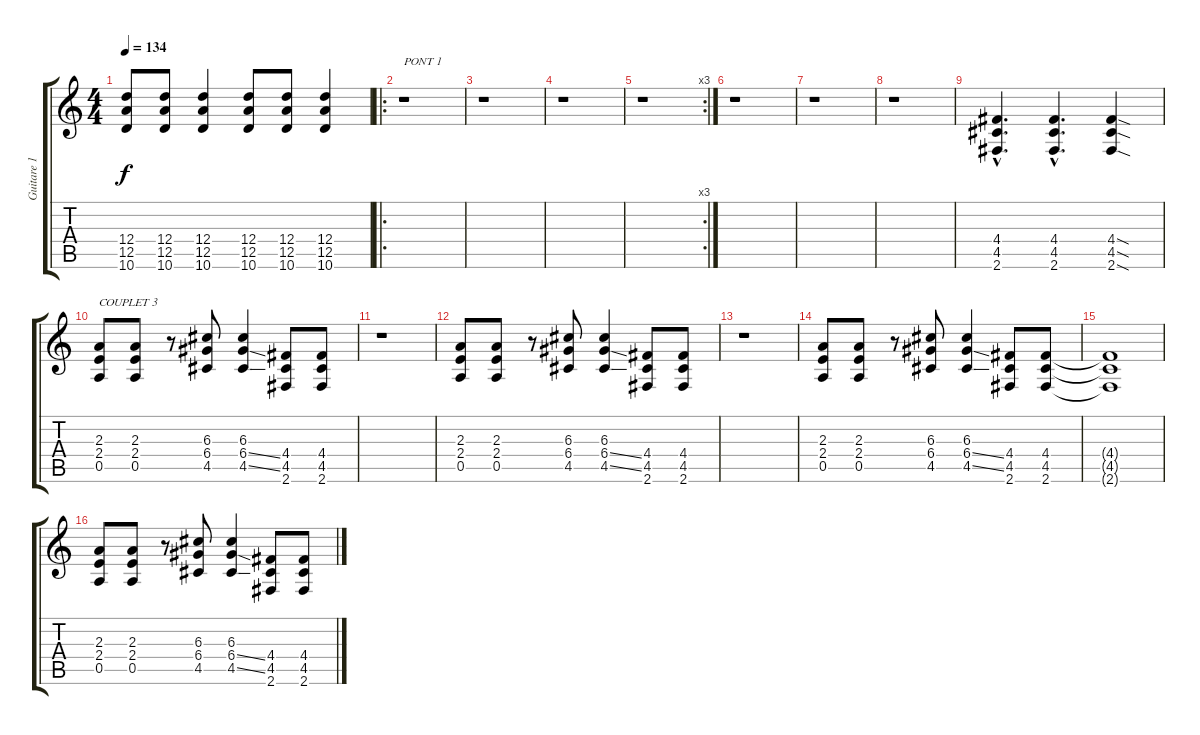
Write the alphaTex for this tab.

\track ("Guitare 1 (son saturé)" "Guitare 1 ") {instrument distortionguitar}
\staff {score tabs}
\tuning (E4 B3 G3 D3 A2 E2) {hide}
\ts (4 4)
\tempo 134
\clef g2
\ks c
(12.4{t} 12.5{t} 10.6{t}).8{dy f} (12.4 12.5 10.6).8 (12.4 12.5 10.6).4 (12.4 12.5 10.6).8 (12.4 12.5 10.6).8 (12.4 12.5 10.6).4 |
\ro
r.1{txt "PONT 1"} |
r.1 |
r.1 |
\rc 3
r.1 |
r.1 |
r.1 |
r.1 |
(4.4{hac} 4.5{hac} 2.6{hac}).4{d} (4.4{hac} 4.5{hac} 2.6{hac}).4{d} (4.4{sod} 4.5{sod} 2.6{sod}).4 |
(2.3 2.4 0.5).8{txt "COUPLET 3"} (2.3 2.4 0.5).8 r.8 (6.3 6.4 4.5).8 (6.3 6.4{ss} 4.5{ss}).4 (4.4 4.5 2.6).8 (4.4 4.5 2.6).8 |
r.1 |
(2.3 2.4 0.5).8 (2.3 2.4 0.5).8 r.8 (6.3 6.4 4.5).8 (6.3 6.4{ss} 4.5{ss}).4 (4.4 4.5 2.6).8 (4.4 4.5 2.6).8 |
r.1 |
(2.3 2.4 0.5).8 (2.3 2.4 0.5).8 r.8 (6.3 6.4 4.5).8 (6.3 6.4{ss} 4.5{ss}).4 (4.4 4.5 2.6).8 (4.4 4.5 2.6).8 |
(4.4{t} 4.5{t} 2.6{t}).1 |
(2.3 2.4 0.5).8 (2.3 2.4 0.5).8 r.8 (6.3 6.4 4.5).8 (6.3 6.4{ss} 4.5{ss}).4 (4.4 4.5 2.6).8 (4.4 4.5 2.6).8
